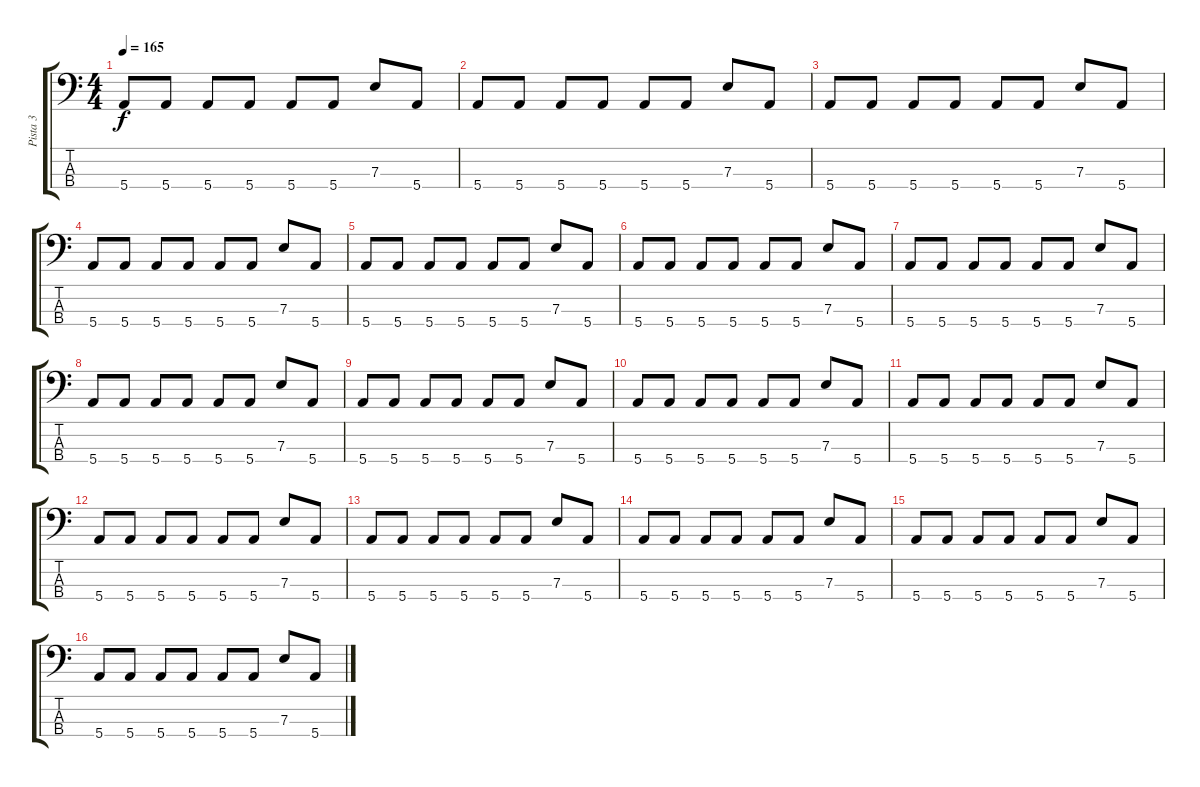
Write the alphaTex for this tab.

\track ("Pista 3" "Pista 3") {instrument electricbassfinger}
\staff {score tabs}
\tuning (G2 D2 A1 E1) {hide}
\ts (4 4)
\tempo 165
\clef f4
\ks c
5.4.8{dy f} 5.4.8 5.4.8 5.4.8 5.4.8 5.4.8 7.3.8 5.4.8 |
5.4.8 5.4.8 5.4.8 5.4.8 5.4.8 5.4.8 7.3.8 5.4.8 |
5.4.8 5.4.8 5.4.8 5.4.8 5.4.8 5.4.8 7.3.8 5.4.8 |
5.4.8 5.4.8 5.4.8 5.4.8 5.4.8 5.4.8 7.3.8 5.4.8 |
5.4.8 5.4.8 5.4.8 5.4.8 5.4.8 5.4.8 7.3.8 5.4.8 |
5.4.8 5.4.8 5.4.8 5.4.8 5.4.8 5.4.8 7.3.8 5.4.8 |
5.4.8 5.4.8 5.4.8 5.4.8 5.4.8 5.4.8 7.3.8 5.4.8 |
5.4.8 5.4.8 5.4.8 5.4.8 5.4.8 5.4.8 7.3.8 5.4.8 |
5.4.8 5.4.8 5.4.8 5.4.8 5.4.8 5.4.8 7.3.8 5.4.8 |
5.4.8 5.4.8 5.4.8 5.4.8 5.4.8 5.4.8 7.3.8 5.4.8 |
5.4.8 5.4.8 5.4.8 5.4.8 5.4.8 5.4.8 7.3.8 5.4.8 |
5.4.8 5.4.8 5.4.8 5.4.8 5.4.8 5.4.8 7.3.8 5.4.8 |
5.4.8 5.4.8 5.4.8 5.4.8 5.4.8 5.4.8 7.3.8 5.4.8 |
5.4.8 5.4.8 5.4.8 5.4.8 5.4.8 5.4.8 7.3.8 5.4.8 |
5.4.8 5.4.8 5.4.8 5.4.8 5.4.8 5.4.8 7.3.8 5.4.8 |
5.4.8 5.4.8 5.4.8 5.4.8 5.4.8 5.4.8 7.3.8 5.4.8
